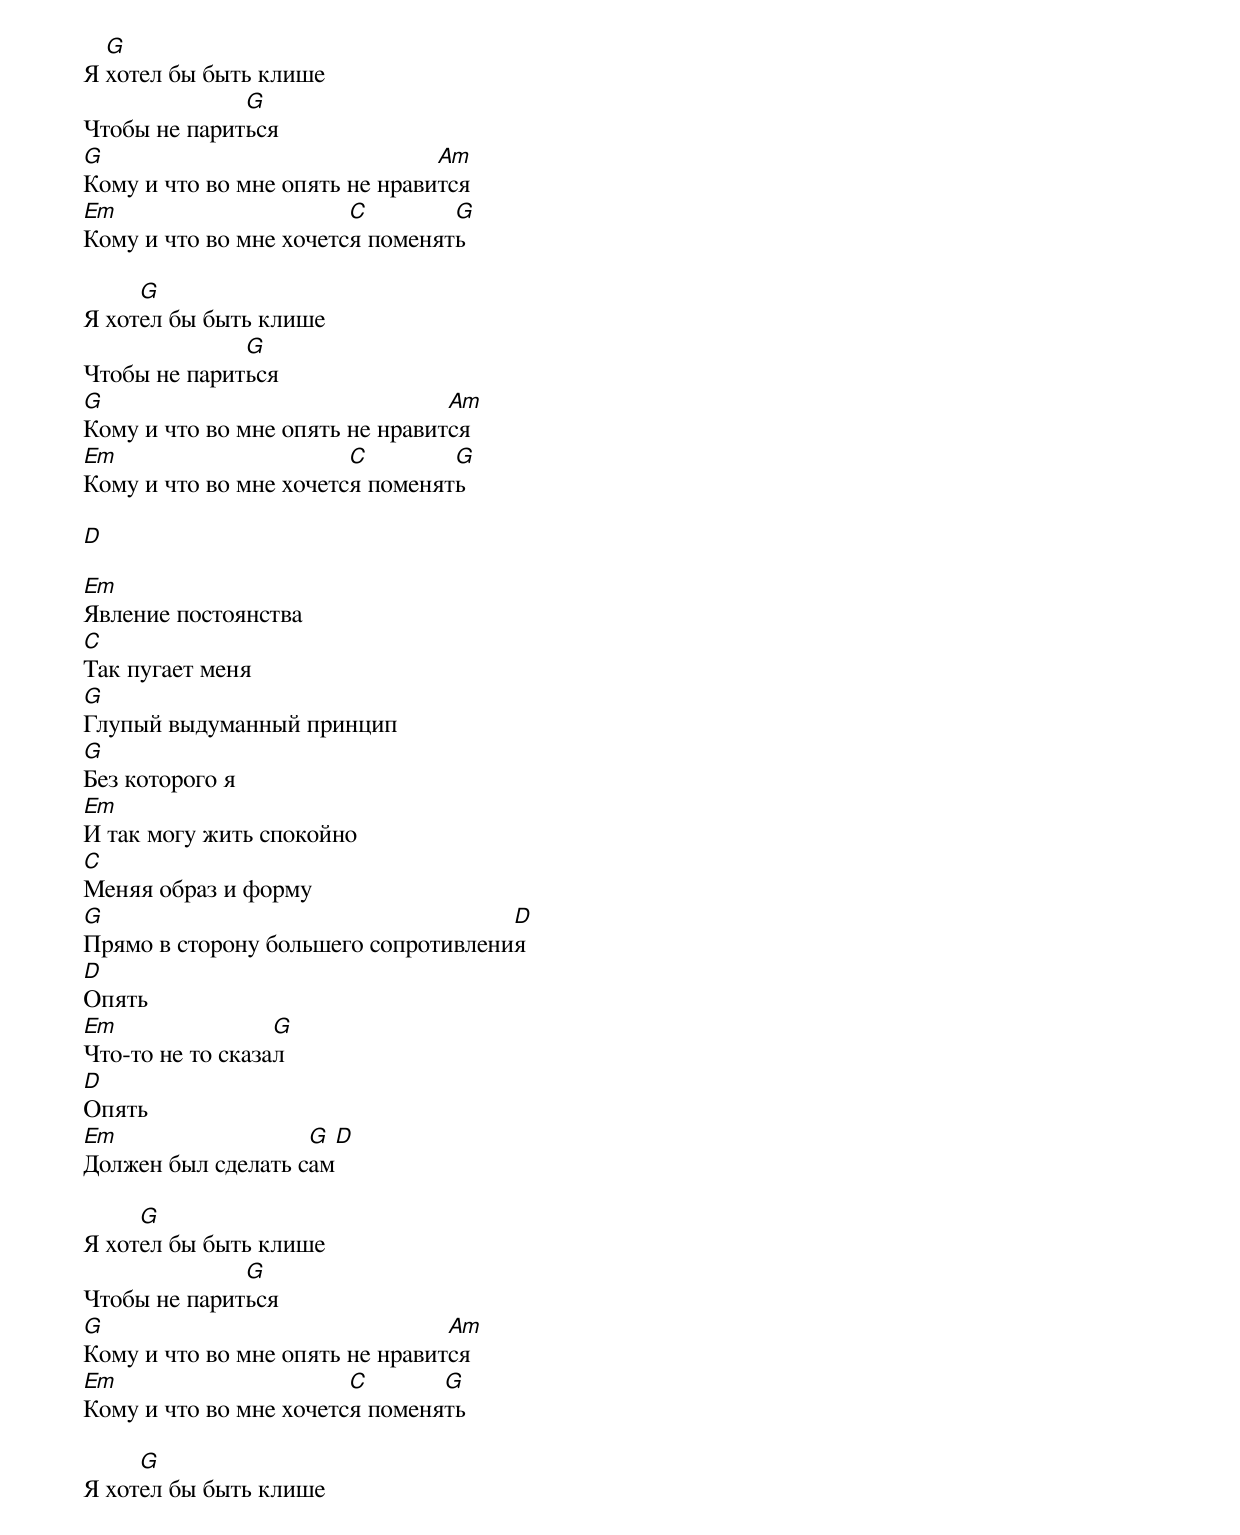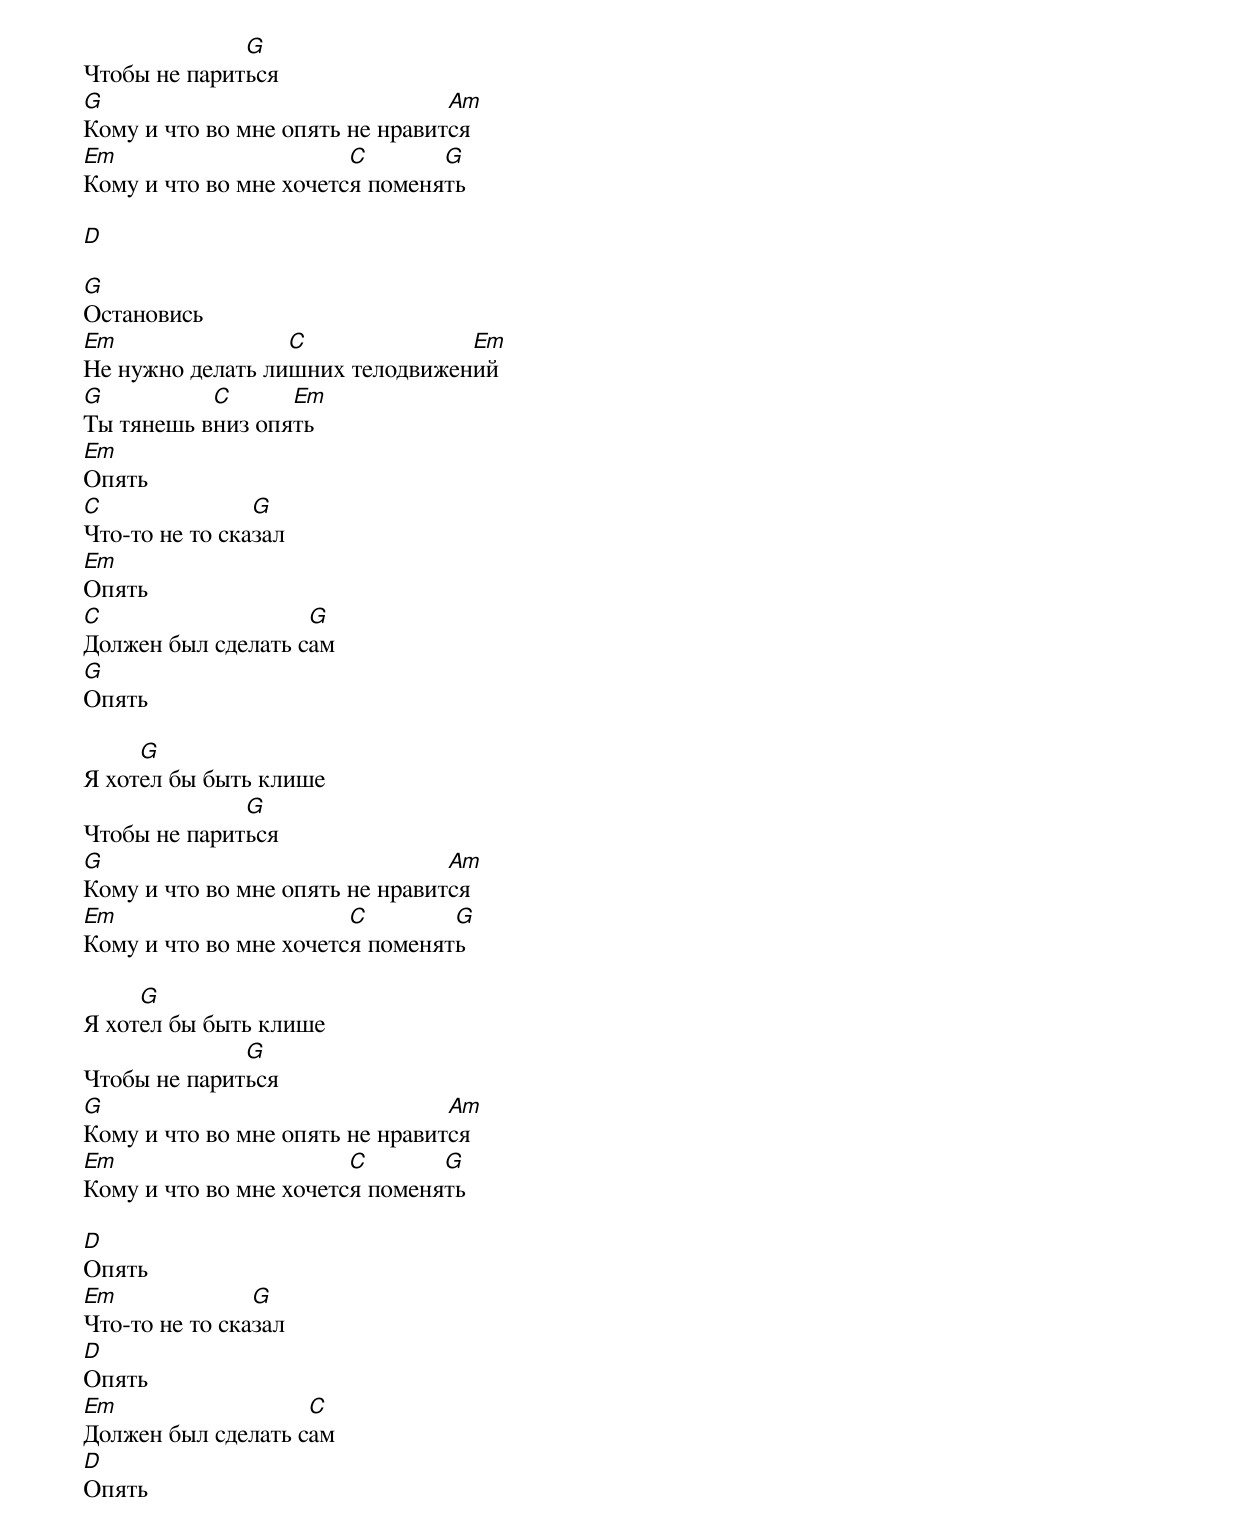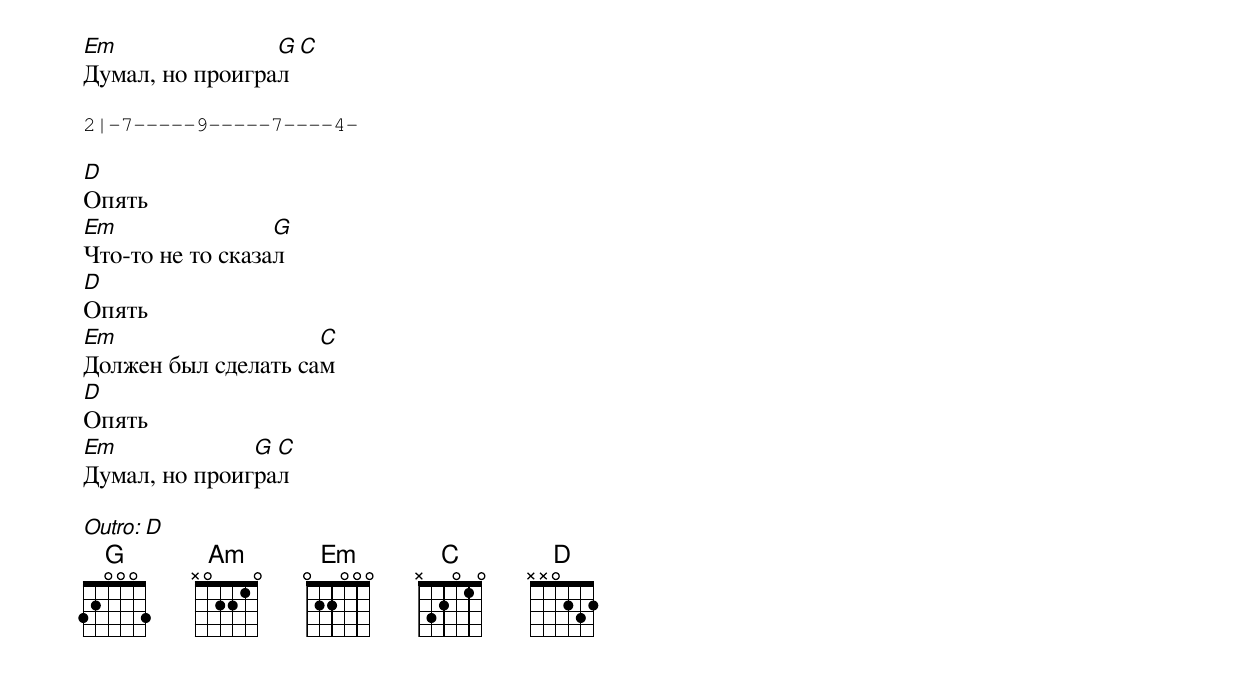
  G
Я хотел бы быть клише
              G
Чтобы не париться
G                               Am
Кому и что во мне опять не нравится
Em                      C        G
Кому и что во мне хочется поменять

     G
Я хотел бы быть клише
              G
Чтобы не париться
G                                Am
Кому и что во мне опять не нравится
Em                      C        G
Кому и что во мне хочется поменять

D

Em
Явление постоянства
C
Так пугает меня
G
Глупый выдуманный принцип
G
Без которого я
Em
И так могу жить спокойно
C
Меняя образ и форму
G                                    D
Прямо в сторону большего сопротивления
D
Опять
Em                G
Что-то не то сказал
D
Опять
Em                  G D
Должен был сделать сам

     G
Я хотел бы быть клише
              G
Чтобы не париться
G                                Am
Кому и что во мне опять не нравится
Em                      C       G
Кому и что во мне хочется поменять

     G
Я хотел бы быть клише
              G
Чтобы не париться
G                                Am
Кому и что во мне опять не нравится
Em                      C       G
Кому и что во мне хочется поменять

D

G
Остановись
Em                C              Em
Не нужно делать лишних телодвижений
G          C      Em
Ты тянешь вниз опять
Em
Опять
C               G
Что-то не то сказал
Em
Опять
C                   G
Должен был сделать сам
G
Опять

     G
Я хотел бы быть клише
              G
Чтобы не париться
G                                Am
Кому и что во мне опять не нравится
Em                      C        G
Кому и что во мне хочется поменять

     G
Я хотел бы быть клише
              G
Чтобы не париться
G                                Am
Кому и что во мне опять не нравится
Em                      C       G
Кому и что во мне хочется поменять

D
Опять
Em              G
Что-то не то сказал
D
Опять
Em                  C
Должен был сделать сам
D
Опять
Em               G C
Думал, но проиграл

2|-7-----9-----7----4-

D
Опять
Em                G
Что-то не то сказал
D
Опять
Em                   C
Должен был сделать сам
D
Опять
Em             G C
Думал, но проиграл

Outro: D
